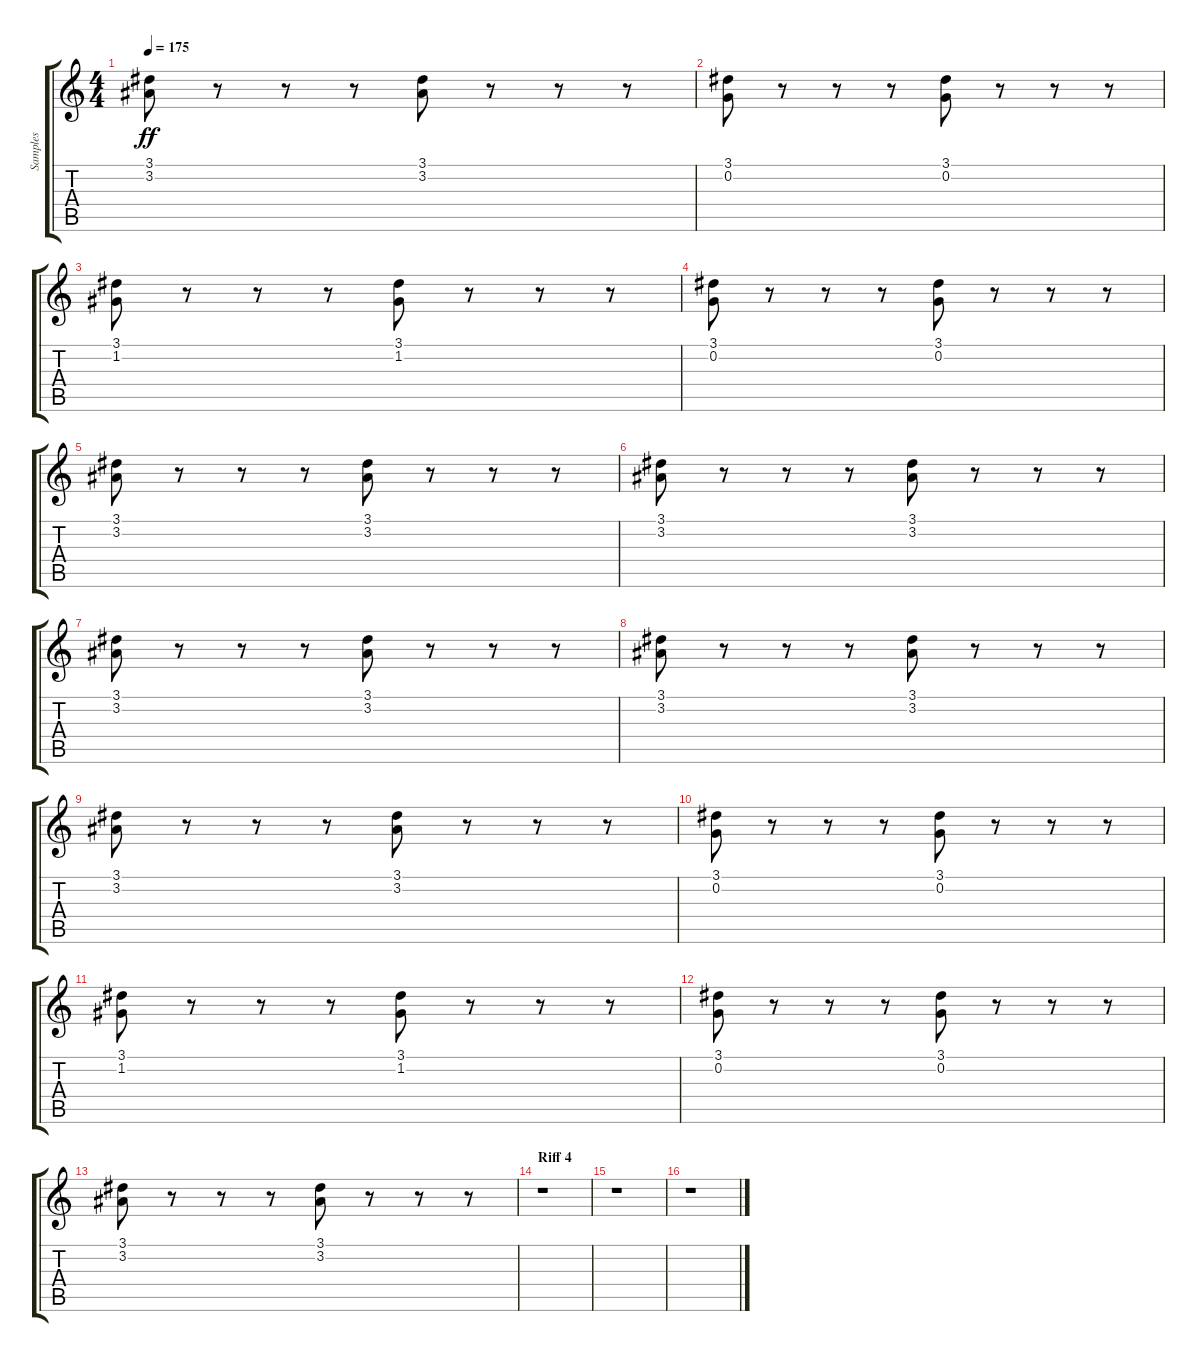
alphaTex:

\track ("Samples" "Samples") {instrument stringensemble1}
\staff {score tabs}
\tuning (C5 G4 Eb4 Bb3 F3 C3) {hide}
\ts (4 4)
\tempo 175
\clef g2
\ks c
(3.1 3.2).8{dy ff} r.8 r.8 r.8 (3.1 3.2).8 r.8 r.8 r.8 |
(3.1 0.2).8 r.8 r.8 r.8 (3.1 0.2).8 r.8 r.8 r.8 |
(3.1 1.2).8 r.8 r.8 r.8 (3.1 1.2).8 r.8 r.8 r.8 |
(3.1 0.2).8 r.8 r.8 r.8 (3.1 0.2).8 r.8 r.8 r.8 |
(3.1 3.2).8 r.8 r.8 r.8 (3.1 3.2).8 r.8 r.8 r.8 |
(3.1 3.2).8 r.8 r.8 r.8 (3.1 3.2).8 r.8 r.8 r.8 |
(3.1 3.2).8 r.8 r.8 r.8 (3.1 3.2).8 r.8 r.8 r.8 |
(3.1 3.2).8 r.8 r.8 r.8 (3.1 3.2).8 r.8 r.8 r.8 |
(3.1 3.2).8 r.8 r.8 r.8 (3.1 3.2).8 r.8 r.8 r.8 |
(3.1 0.2).8 r.8 r.8 r.8 (3.1 0.2).8 r.8 r.8 r.8 |
(3.1 1.2).8 r.8 r.8 r.8 (3.1 1.2).8 r.8 r.8 r.8 |
(3.1 0.2).8 r.8 r.8 r.8 (3.1 0.2).8 r.8 r.8 r.8 |
(3.1 3.2).8 r.8 r.8 r.8 (3.1 3.2).8 r.8 r.8 r.8 |
\section ("" "Riff 4")
r.1 |
r.1 |
r.1
